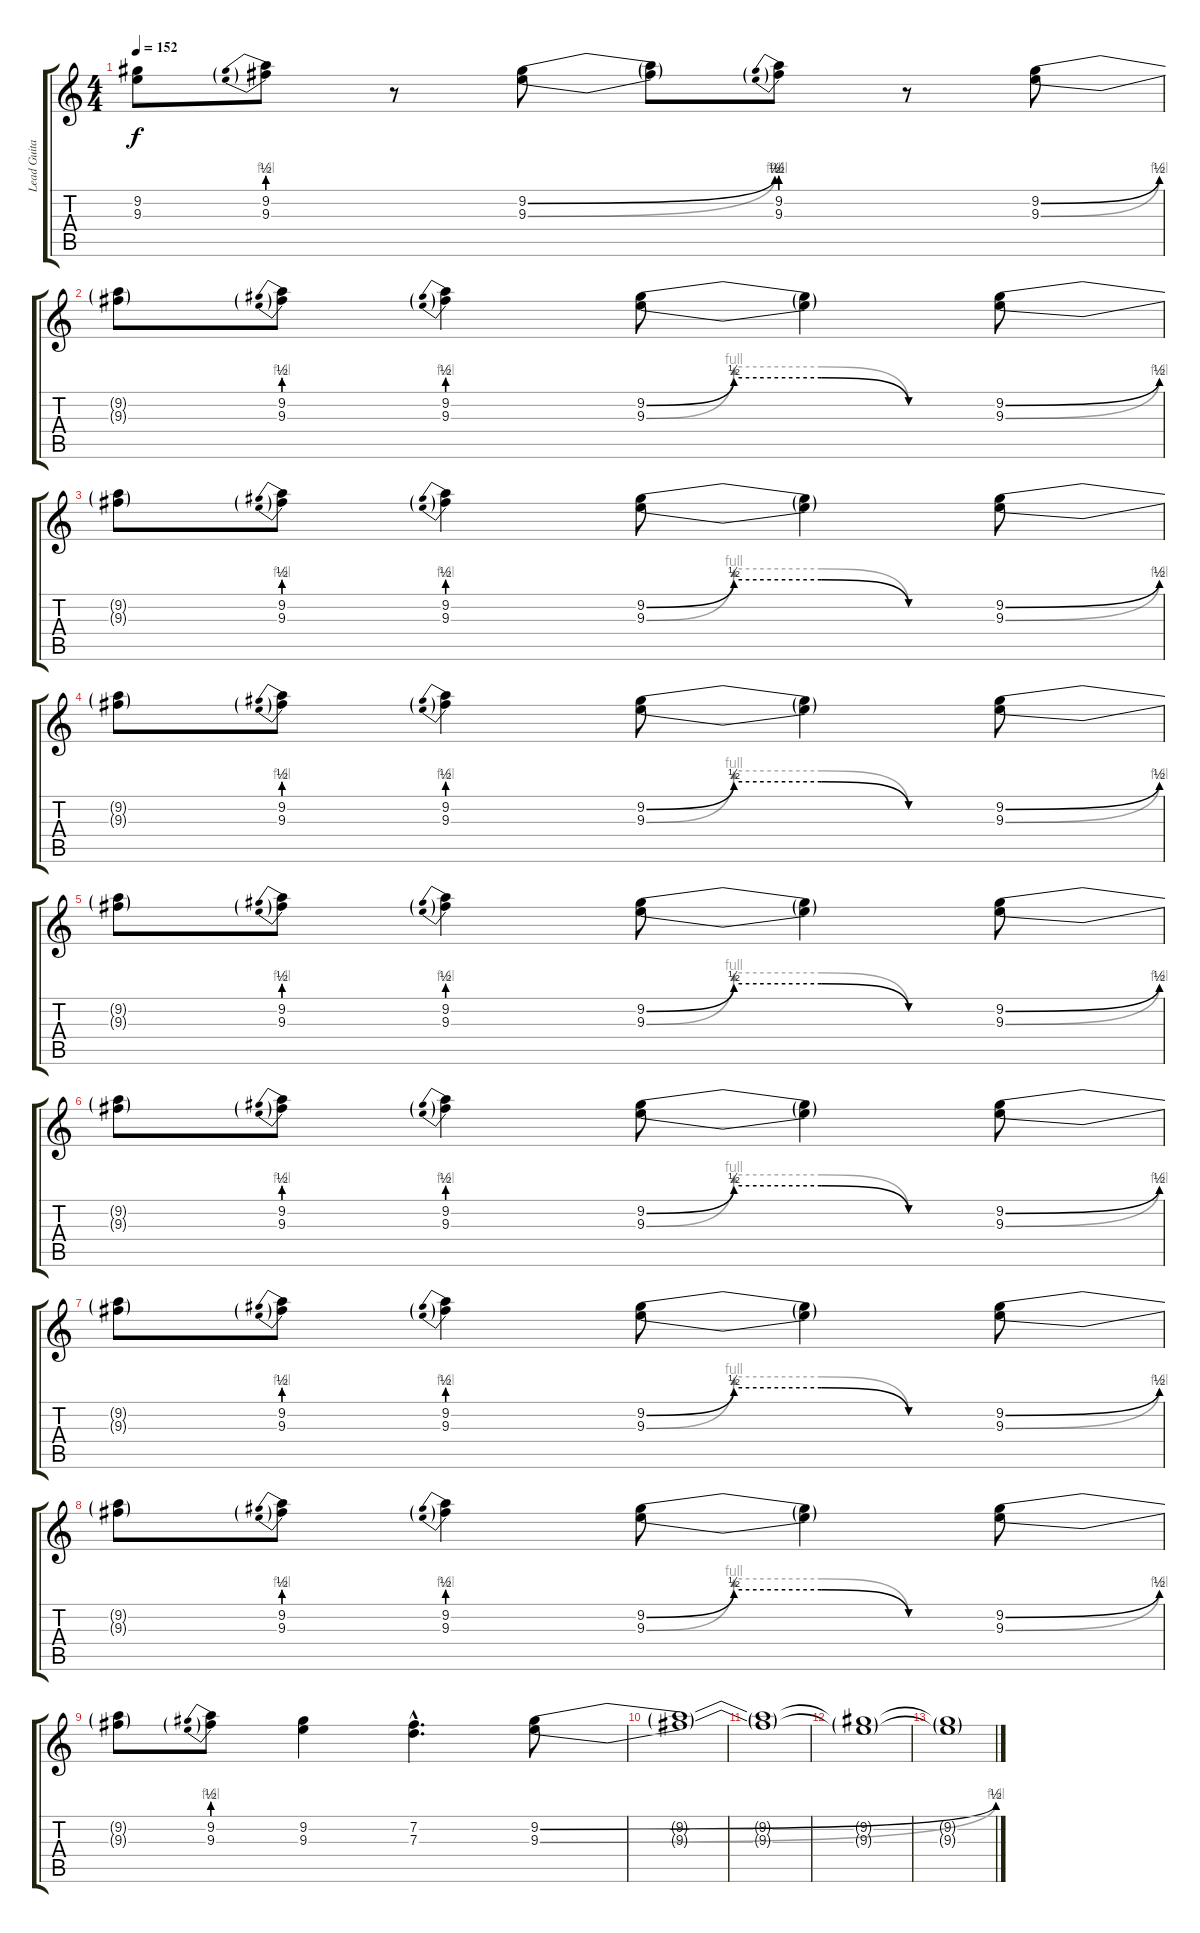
\track ("Lead Guitar" "Lead Guita") {instrument overdrivenguitar}
\staff {score tabs}
\tuning (E4 B3 G3 D3 A2 E2) {hide}
\ts (4 4)
\tempo 152
\clef g2
\ks c
(9.2{t} 9.3{t}).8{dy f} (9.2{be (prebend 0 2 60 2)} 9.3{be (prebend 0 4 60 4)}).8 r.8 (9.2{be (bend 0 0 60 2)} 9.3{be (bend 0 0 60 4)}).8 (9.2{t} 9.3{t}).8 (9.2{be (prebend 0 2 60 2)} 9.3{be (prebend 0 4 60 4)}).8 r.8 (9.2{be (bend 0 0 60 2)} 9.3{be (bend 0 0 60 4)}).8 |
(9.2{t} 9.3{t}).8 (9.2{be (prebend 0 2 60 2)} 9.3{be (prebend 0 4 60 4)}).8 (9.2{be (prebend 0 2 60 2)} 9.3{be (prebend 0 4 60 4)}).4 (9.2{be (custom 0 0 15 2 30 2 45 0 60 0)} 9.3{be (custom 0 0 15 4 30 4 45 0 60 0)}).8 (9.2{t} 9.3{t}).4 (9.2{be (bend 0 0 60 2)} 9.3{be (bend 0 0 60 4)}).8 |
(9.2{t} 9.3{t}).8 (9.2{be (prebend 0 2 60 2)} 9.3{be (prebend 0 4 60 4)}).8 (9.2{be (prebend 0 2 60 2)} 9.3{be (prebend 0 4 60 4)}).4 (9.2{be (custom 0 0 15 2 30 2 45 0 60 0)} 9.3{be (custom 0 0 15 4 30 4 45 0 60 0)}).8 (9.2{t} 9.3{t}).4 (9.2{be (bend 0 0 60 2)} 9.3{be (bend 0 0 60 4)}).8 |
(9.2{t} 9.3{t}).8 (9.2{be (prebend 0 2 60 2)} 9.3{be (prebend 0 4 60 4)}).8 (9.2{be (prebend 0 2 60 2)} 9.3{be (prebend 0 4 60 4)}).4 (9.2{be (custom 0 0 15 2 30 2 45 0 60 0)} 9.3{be (custom 0 0 15 4 30 4 45 0 60 0)}).8 (9.2{t} 9.3{t}).4 (9.2{be (bend 0 0 60 2)} 9.3{be (bend 0 0 60 4)}).8 |
(9.2{t} 9.3{t}).8 (9.2{be (prebend 0 2 60 2)} 9.3{be (prebend 0 4 60 4)}).8 (9.2{be (prebend 0 2 60 2)} 9.3{be (prebend 0 4 60 4)}).4 (9.2{be (custom 0 0 15 2 30 2 45 0 60 0)} 9.3{be (custom 0 0 15 4 30 4 45 0 60 0)}).8 (9.2{t} 9.3{t}).4 (9.2{be (bend 0 0 60 2)} 9.3{be (bend 0 0 60 4)}).8 |
(9.2{t} 9.3{t}).8 (9.2{be (prebend 0 2 60 2)} 9.3{be (prebend 0 4 60 4)}).8 (9.2{be (prebend 0 2 60 2)} 9.3{be (prebend 0 4 60 4)}).4 (9.2{be (custom 0 0 15 2 30 2 45 0 60 0)} 9.3{be (custom 0 0 15 4 30 4 45 0 60 0)}).8 (9.2{t} 9.3{t}).4 (9.2{be (bend 0 0 60 2)} 9.3{be (bend 0 0 60 4)}).8 |
(9.2{t} 9.3{t}).8 (9.2{be (prebend 0 2 60 2)} 9.3{be (prebend 0 4 60 4)}).8 (9.2{be (prebend 0 2 60 2)} 9.3{be (prebend 0 4 60 4)}).4 (9.2{be (custom 0 0 15 2 30 2 45 0 60 0)} 9.3{be (custom 0 0 15 4 30 4 45 0 60 0)}).8 (9.2{t} 9.3{t}).4 (9.2{be (bend 0 0 60 2)} 9.3{be (bend 0 0 60 4)}).8 |
(9.2{t} 9.3{t}).8 (9.2{be (prebend 0 2 60 2)} 9.3{be (prebend 0 4 60 4)}).8 (9.2{be (prebend 0 2 60 2)} 9.3{be (prebend 0 4 60 4)}).4 (9.2{be (custom 0 0 15 2 30 2 45 0 60 0)} 9.3{be (custom 0 0 15 4 30 4 45 0 60 0)}).8 (9.2{t} 9.3{t}).4 (9.2{be (bend 0 0 60 2)} 9.3{be (bend 0 0 60 4)}).8 |
(9.2{t} 9.3{t}).8 (9.2{be (prebend 0 2 60 2)} 9.3{be (prebend 0 4 60 4)}).8 (9.2 9.3).4 (7.2{hac} 7.3{hac}).4{d} (9.2{be (bend 0 0 60 2)} 9.3{be (bend 0 0 60 4)}).8 |
(9.2{t} 9.3{t}).1{volume 0} |
(9.2{t} 9.3{t}).1 |
(9.2{t} 9.3{t}).1 |
(9.2{t} 9.3{t}).1
